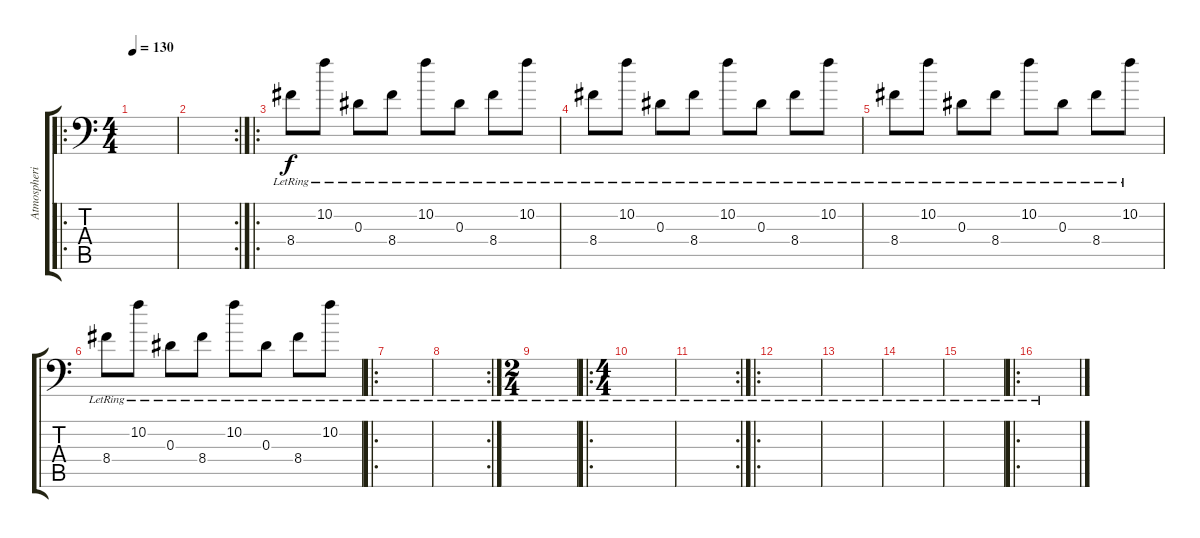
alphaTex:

\track ("Atmospheric Guitar 2" "Atmospheri") {instrument electricguitarjazz}
\staff {score tabs}
\tuning (C4 G3 Eb3 Bb2 F2 Bb1) {hide}
\ro
\ts (4 4)
\tempo 130
\clef f4
\ks c
|
\rc 2
|
\ro
8.4{lr}.8 10.2{lr}.8 0.3{lr}.8 8.4{lr}.8 10.2{lr}.8 0.3{lr}.8 8.4{lr}.8 10.2{lr}.8 |
8.4{lr}.8 10.2{lr}.8 0.3{lr}.8 8.4{lr}.8 10.2{lr}.8 0.3{lr}.8 8.4{lr}.8 10.2{lr}.8 |
8.4{lr}.8 10.2{lr}.8 0.3{lr}.8 8.4{lr}.8 10.2{lr}.8 0.3{lr}.8 8.4{lr}.8 10.2{lr}.8 |
8.4{lr}.8 10.2{lr}.8 0.3{lr}.8 8.4{lr}.8 10.2{lr}.8 0.3{lr}.8 8.4{lr}.8 10.2{lr}.8 |
\ro
|
\rc 2
|
\ts (2 4)
|
\ro
\ts (4 4)
|
\rc 2
|
\ro
|
|
|
|
\ro
